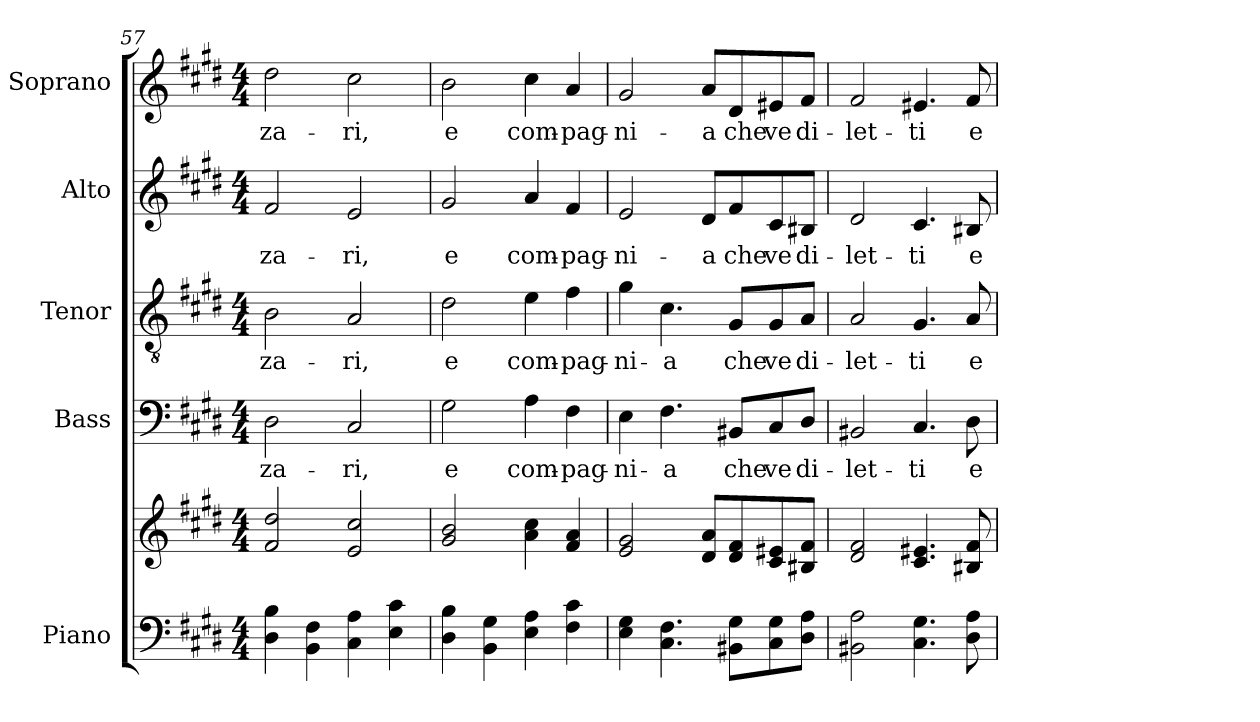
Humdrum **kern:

**kern	**kern	**kern	**text	**kern	**text	**kern	**text	**kern	**text
*part5	*part5	*part4	*part4	*part3	*part3	*part2	*part2	*part1	*part1
*staff6	*staff5	*staff4	*staff4	*staff3	*staff3	*staff2	*staff2	*staff1	*staff1
*I"Piano	*	*I"Bass	*	*I"Tenor	*	*I"Alto	*	*I"Soprano	*
*I'Pno.	*	*I'B.	*	*I'T.	*	*I'A.	*	*I'S.	*
*clefF4	*clefG2	*clefF4	*	*clefGv2	*	*clefG2	*	*clefG2	*
*	*	*	*	*ITrd7c12	*	*	*	*	*
*k[f#c#g#d#]	*k[f#c#g#d#]	*k[f#c#g#d#]	*	*k[f#c#g#d#]	*	*k[f#c#g#d#]	*	*k[f#c#g#d#]	*
*E:	*E:	*E:	*	*E:	*	*E:	*	*E:	*
*M4/4	*M4/4	*M4/4	*	*M4/4	*	*M4/4	*	*M4/4	*
=57	=57	=57	=57	=57	=57	=57	=57	=57	=57
!	!	!	!LO:LY:b:color=#000000	!	!	!	!	!	!
!	!	!	!	!	!LO:LY:b:color=#000000	!	!	!	!
!	!	!	!	!	!	!	!LO:LY:b:color=#000000	!	!
!	!	!	!	!	!	!	!	!	!LO:LY:b:color=#000000
4D#i\ 4Bi	2f#i/ 2dd#i	2D#i\	-za-	2BBi\	-za-	2f#i/	-za-	2dd#i\	-za-
4BBi\ 4F#i	.	.	.	.	.	.	.	.	.
!	!	!	!LO:LY:b:color=#000000	!	!	!	!	!	!
!	!	!	!	!	!LO:LY:b:color=#000000	!	!	!	!
!	!	!	!	!	!	!	!LO:LY:b:color=#000000	!	!
!	!	!	!	!	!	!	!	!	!LO:LY:b:color=#000000
4C#i\ 4Ai	2ei/ 2cc#i	2C#i/	-ri,	2AAi/	-ri,	2ei/	-ri,	2cc#i\	-ri,
4Ei\ 4c#i	.	.	.	.	.	.	.	.	.
=58	=58	=58	=58	=58	=58	=58	=58	=58	=58
!	!	!	!LO:LY:b:color=#000000	!	!	!	!	!	!
!	!	!	!	!	!LO:LY:b:color=#000000	!	!	!	!
!	!	!	!	!	!	!	!LO:LY:b:color=#000000	!	!
!	!	!	!	!	!	!	!	!	!LO:LY:b:color=#000000
4D#i\ 4Bi	2g#i/ 2bi	2G#i\	e	2D#i\	e	2g#i/	e	2bi\	e
4BBi\ 4G#i	.	.	.	.	.	.	.	.	.
!	!	!	!LO:LY:b:color=#000000	!	!	!	!	!	!
!	!	!	!	!	!LO:LY:b:color=#000000	!	!	!	!
!	!	!	!	!	!	!	!LO:LY:b:color=#000000	!	!
!	!	!	!	!	!	!	!	!	!LO:LY:b:color=#000000
4Ei\ 4Ai	4ai\ 4cc#i	4Ai\	com-	4Ei\	com-	4ai/	com-	4cc#i\	com-
!	!	!	!LO:LY:b:color=#000000	!	!	!	!	!	!
!	!	!	!	!	!LO:LY:b:color=#000000	!	!	!	!
!	!	!	!	!	!	!	!LO:LY:b:color=#000000	!	!
!	!	!	!	!	!	!	!	!	!LO:LY:b:color=#000000
4F#i\ 4c#i	4f#i/ 4ai	4F#i\	-pag-	4F#i\	-pag-	4f#i/	-pag-	4ai/	-pag-
=59	=59	=59	=59	=59	=59	=59	=59	=59	=59
!	!	!	!LO:LY:b:color=#000000	!	!	!	!	!	!
!	!	!	!	!	!LO:LY:b:color=#000000	!	!	!	!
!	!	!	!	!	!	!	!LO:LY:b:color=#000000	!	!
!	!	!	!	!	!	!	!	!	!LO:LY:b:color=#000000
4Ei\ 4G#i	2ei/ 2g#i	4Ei\	-ni-	4G#i\	-ni-	2ei/	-ni-	2g#i/	-ni-
!	!	!	!LO:LY:b:color=#000000	!	!	!	!	!	!
!	!	!	!	!	!LO:LY:b:color=#000000	!	!	!	!
4.C#i\ 4.F#i	.	4.F#i\	-a	4.C#i\	-a	.	.	.	.
!	!	!	!	!	!	!	!LO:LY:b:color=#000000	!	!
!	!	!	!	!	!	!	!	!	!LO:LY:b:color=#000000
.	8d#i/ 8aiL	.	.	.	.	8d#i/L	-a	8ai/L	-a
!	!	!	!LO:LY:b:color=#000000	!	!	!	!	!	!
!	!	!	!	!	!LO:LY:b:color=#000000	!	!	!	!
!	!	!	!	!	!	!	!LO:LY:b:color=#000000	!	!
!	!	!	!	!	!	!	!	!	!LO:LY:b:color=#000000
8BB#Xi\ 8G#iL	8d#i/ 8f#i	8BB#Xi/L	che	8GG#i/L	che	8f#i/	che	8d#i/	che
!	!	!	!LO:LY:b:color=#000000	!	!	!	!	!	!
!	!	!	!	!	!LO:LY:b:color=#000000	!	!	!	!
!	!	!	!	!	!	!	!LO:LY:b:color=#000000	!	!
!	!	!	!	!	!	!	!	!	!LO:LY:b:color=#000000
8C#i\ 8G#i	8c#i/ 8e#Xi	8C#i/	ve	8GG#i/	ve	8c#i/	ve	8e#Xi/	ve
!	!	!	!LO:LY:b:color=#000000	!	!	!	!	!	!
!	!	!	!	!	!LO:LY:b:color=#000000	!	!	!	!
!	!	!	!	!	!	!	!LO:LY:b:color=#000000	!	!
!	!	!	!	!	!	!	!	!	!LO:LY:b:color=#000000
8D#i\ 8AiJ	8B#Xi/ 8f#iJ	8D#i/J	di-	8AAi/J	di-	8B#Xi/J	di-	8f#i/J	di-
!!LO:LB:g=z
=60	=60	=60	=60	=60	=60	=60	=60	=60	=60
!	!	!	!LO:LY:b:color=#000000	!	!	!	!	!	!
!	!	!	!	!	!LO:LY:b:color=#000000	!	!	!	!
!	!	!	!	!	!	!	!LO:LY:b:color=#000000	!	!
!	!	!	!	!	!	!	!	!	!LO:LY:b:color=#000000
2BB#Xi\ 2Ai	2d#i/ 2f#i	2BB#Xi/	-let-	2AAi/	-let-	2d#i/	-let-	2f#i/	-let-
!	!	!	!LO:LY:b:color=#000000	!	!	!	!	!	!
!	!	!	!	!	!LO:LY:b:color=#000000	!	!	!	!
!	!	!	!	!	!	!	!LO:LY:b:color=#000000	!	!
!	!	!	!	!	!	!	!	!	!LO:LY:b:color=#000000
4.C#i\ 4.G#i	4.c#i/ 4.e#Xi	4.C#i/	-ti	4.GG#i/	-ti	4.c#i/	-ti	4.e#Xi/	-ti
!	!	!	!LO:LY:b:color=#000000	!	!	!	!	!	!
!	!	!	!	!	!LO:LY:b:color=#000000	!	!	!	!
!	!	!	!	!	!	!	!LO:LY:b:color=#000000	!	!
!	!	!	!	!	!	!	!	!	!LO:LY:b:color=#000000
8D#i\ 8Ai	8B#Xi/ 8f#i	8D#i\	e	8AAi/	e	8B#Xi/	e	8f#i/	e
=	=	=	=	=	=	=	=	=	=
*-	*-	*-	*-	*-	*-	*-	*-	*-	*-
